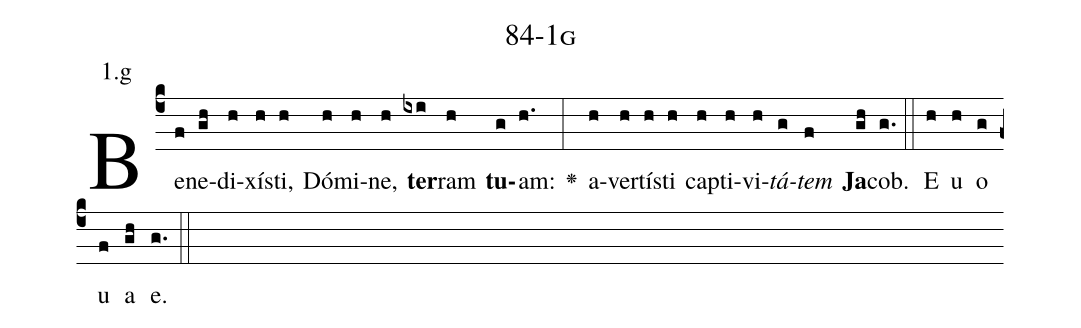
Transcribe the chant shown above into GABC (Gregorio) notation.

name: 84-1g;
annotation: 1.g;
%%
(c4)Be(f)ne(gh)di(h)xís(h)ti,(h) Dó(h)mi(h)ne,(h) <b>ter</b>(ixi)ram(h) <b>tu</b>(g)am:(h.) <v>\greheightstar</v>(:) a(h)ver(h)tís(h)ti(h) cap(h)ti(h)vi(h)<i>tá</i>(g)<i>tem</i>(f) <b>Ja</b>(gh)cob.(g.) (::) E(h) u(h) o(g) u(f) a(gh) e.(g.) (::)
